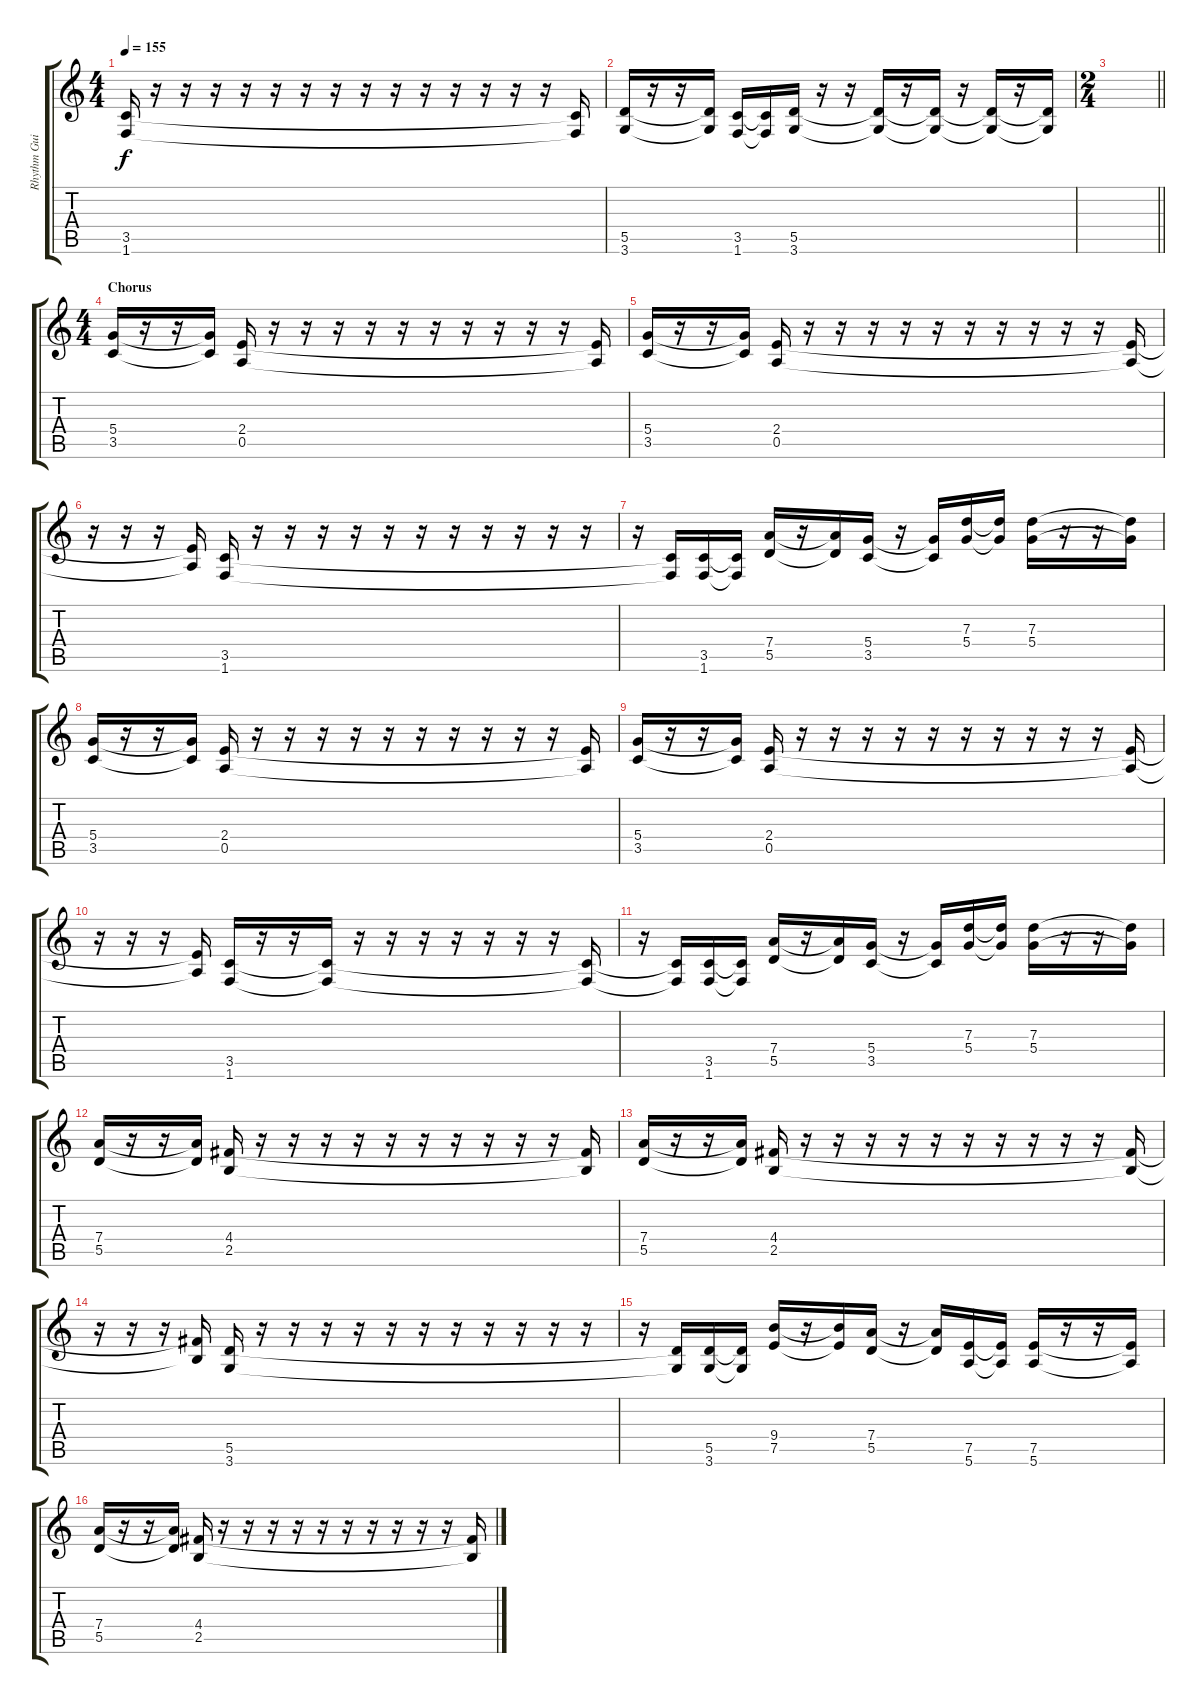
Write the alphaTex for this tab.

\track ("Rhythm Guitar" "Rhythm Gui") {instrument distortionguitar}
\staff {score tabs}
\tuning (E4 B3 G3 D3 A2 E2) {hide}
\ts (4 4)
\tempo 155
\clef g2
\ks c
(3.5 1.6).16{dy f} r.16 r.16 r.16 r.16 r.16 r.16 r.16 r.16 r.16 r.16 r.16 r.16 r.16 r.16 (3.5{t} 1.6{t}).16 |
(5.5 3.6).16 r.16 r.16 (5.5{t} 3.6{t}).16 (3.5 1.6).16 (3.5{t} 1.6{t}).16 (5.5 3.6).16 r.16 r.16 (5.5{t} 3.6{t}).16 r.16 (5.5{t} 3.6{t}).16 r.16 (5.5{t} 3.6{t}).16 r.16 (5.5{t} 3.6{t}).16 |
\ts (2 4)
\barLineRight lightlight
|
\ts (4 4)
\section ("" "Chorus")
(5.4 3.5).16 r.16 r.16 (5.4{t} 3.5{t}).16 (2.4 0.5).16 r.16 r.16 r.16 r.16 r.16 r.16 r.16 r.16 r.16 r.16 (2.4{t} 0.5{t}).16 |
(5.4 3.5).16 r.16 r.16 (5.4{t} 3.5{t}).16 (2.4 0.5).16 r.16 r.16 r.16 r.16 r.16 r.16 r.16 r.16 r.16 r.16 (2.4{t} 0.5{t}).16 |
r.16 r.16 r.16 (2.4{t} 0.5{t}).16 (3.5 1.6).16 r.16 r.16 r.16 r.16 r.16 r.16 r.16 r.16 r.16 r.16 r.16 |
r.16 (3.5{t} 1.6{t}).16 (3.5 1.6).16 (3.5{t} 1.6{t}).16 (7.4 5.5).16 r.16 (7.4{t} 5.5{t}).16 (5.4 3.5).16 r.16 (5.4{t} 3.5{t}).16 (7.3 5.4).16 (7.3{t} 5.4{t}).16 (7.3 5.4).16 r.16 r.16 (7.3{t} 5.4{t}).16 |
(5.4 3.5).16 r.16 r.16 (5.4{t} 3.5{t}).16 (2.4 0.5).16 r.16 r.16 r.16 r.16 r.16 r.16 r.16 r.16 r.16 r.16 (2.4{t} 0.5{t}).16 |
(5.4 3.5).16 r.16 r.16 (5.4{t} 3.5{t}).16 (2.4 0.5).16 r.16 r.16 r.16 r.16 r.16 r.16 r.16 r.16 r.16 r.16 (2.4{t} 0.5{t}).16 |
r.16 r.16 r.16 (2.4{t} 0.5{t}).16 (3.5 1.6).16 r.16 r.16 (3.5{t} 1.6{t}).16 r.16 r.16 r.16 r.16 r.16 r.16 r.16 (3.5{t} 1.6{t}).16 |
r.16 (3.5{t} 1.6{t}).16 (3.5 1.6).16 (3.5{t} 1.6{t}).16 (7.4 5.5).16 r.16 (7.4{t} 5.5{t}).16 (5.4 3.5).16 r.16 (5.4{t} 3.5{t}).16 (7.3 5.4).16 (7.3{t} 5.4{t}).16 (7.3 5.4).16 r.16 r.16 (7.3{t} 5.4{t}).16 |
(7.4 5.5).16 r.16 r.16 (7.4{t} 5.5{t}).16 (4.4 2.5).16 r.16 r.16 r.16 r.16 r.16 r.16 r.16 r.16 r.16 r.16 (4.4{t} 2.5{t}).16 |
(7.4 5.5).16 r.16 r.16 (7.4{t} 5.5{t}).16 (4.4 2.5).16 r.16 r.16 r.16 r.16 r.16 r.16 r.16 r.16 r.16 r.16 (4.4{t} 2.5{t}).16 |
r.16 r.16 r.16 (4.4{t} 2.5{t}).16 (5.5 3.6).16 r.16 r.16 r.16 r.16 r.16 r.16 r.16 r.16 r.16 r.16 r.16 |
r.16 (5.5{t} 3.6{t}).16 (5.5 3.6).16 (5.5{t} 3.6{t}).16 (9.4 7.5).16 r.16 (9.4{t} 7.5{t}).16 (7.4 5.5).16 r.16 (7.4{t} 5.5{t}).16 (7.5 5.6).16 (7.5{t} 5.6{t}).16 (7.5 5.6).16 r.16 r.16 (7.5{t} 5.6{t}).16 |
(7.4 5.5).16 r.16 r.16 (7.4{t} 5.5{t}).16 (4.4 2.5).16 r.16 r.16 r.16 r.16 r.16 r.16 r.16 r.16 r.16 r.16 (4.4{t} 2.5{t}).16
